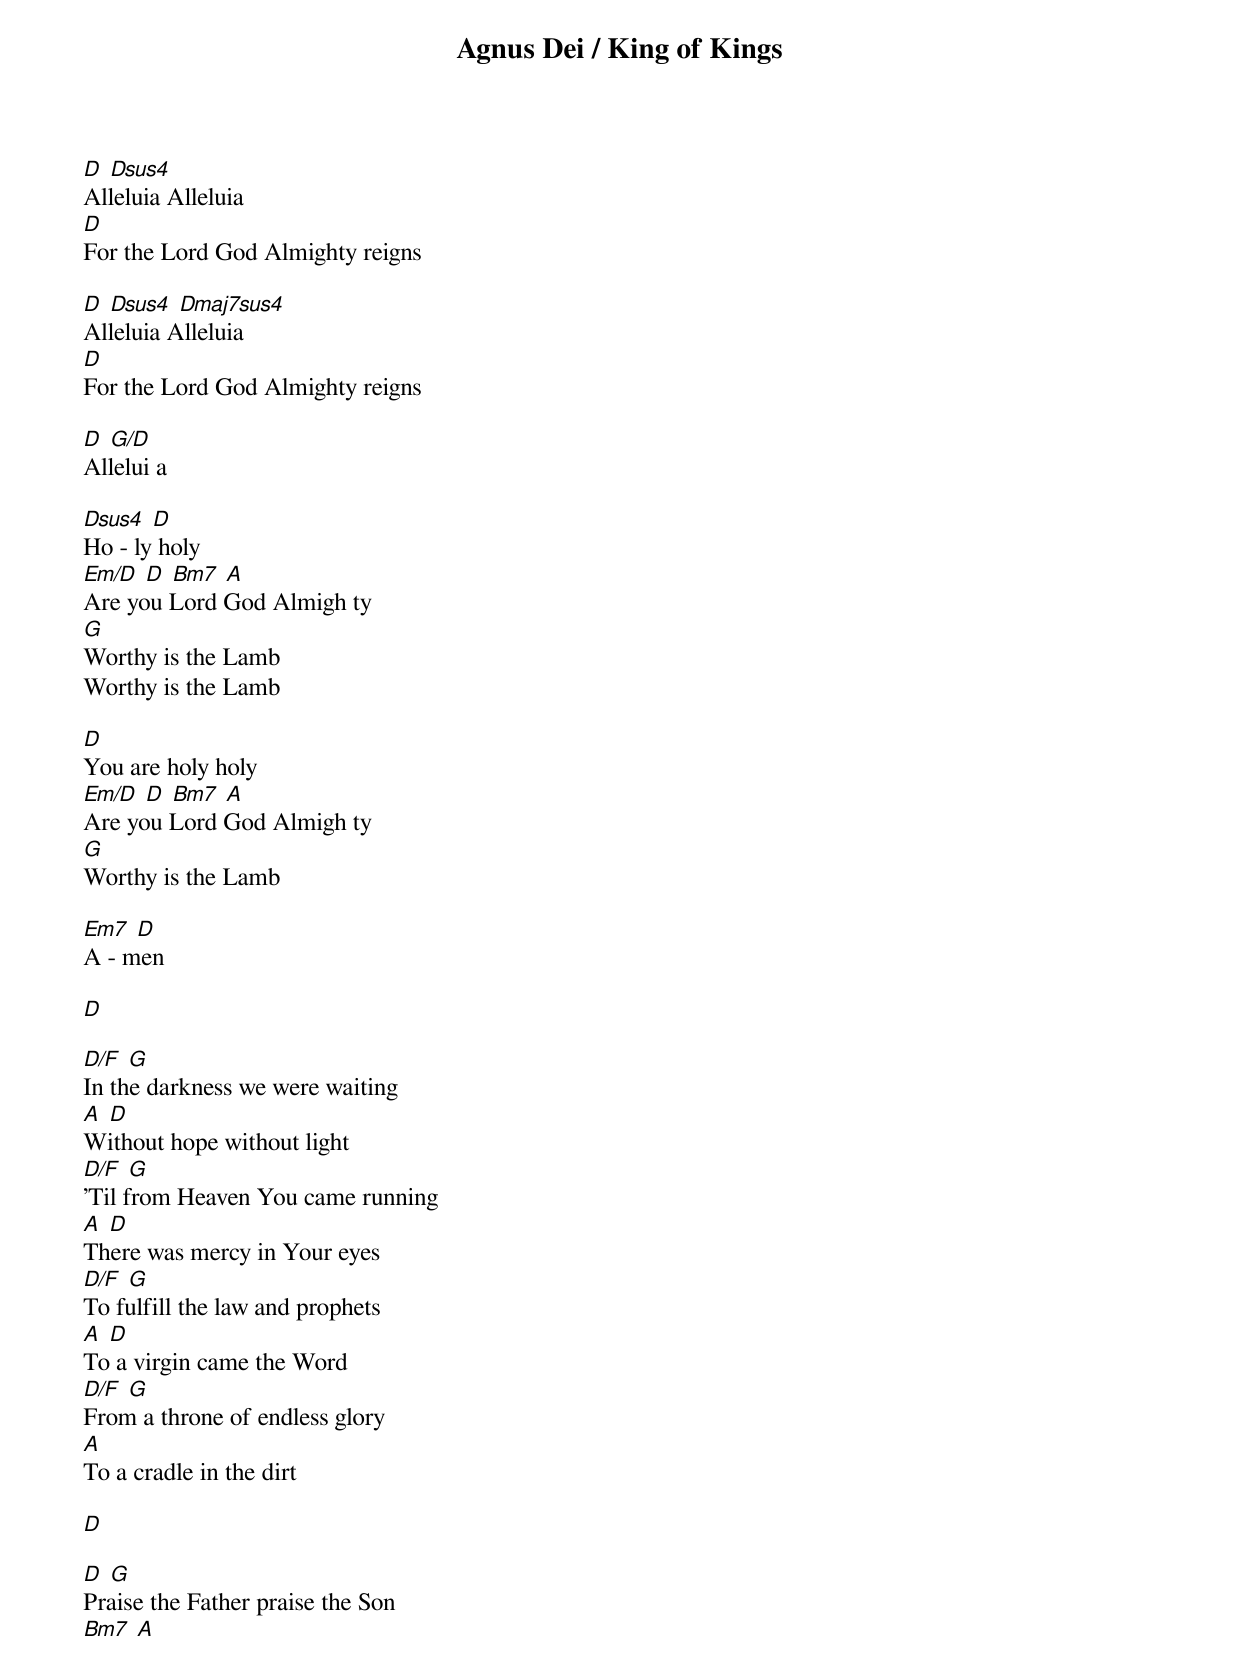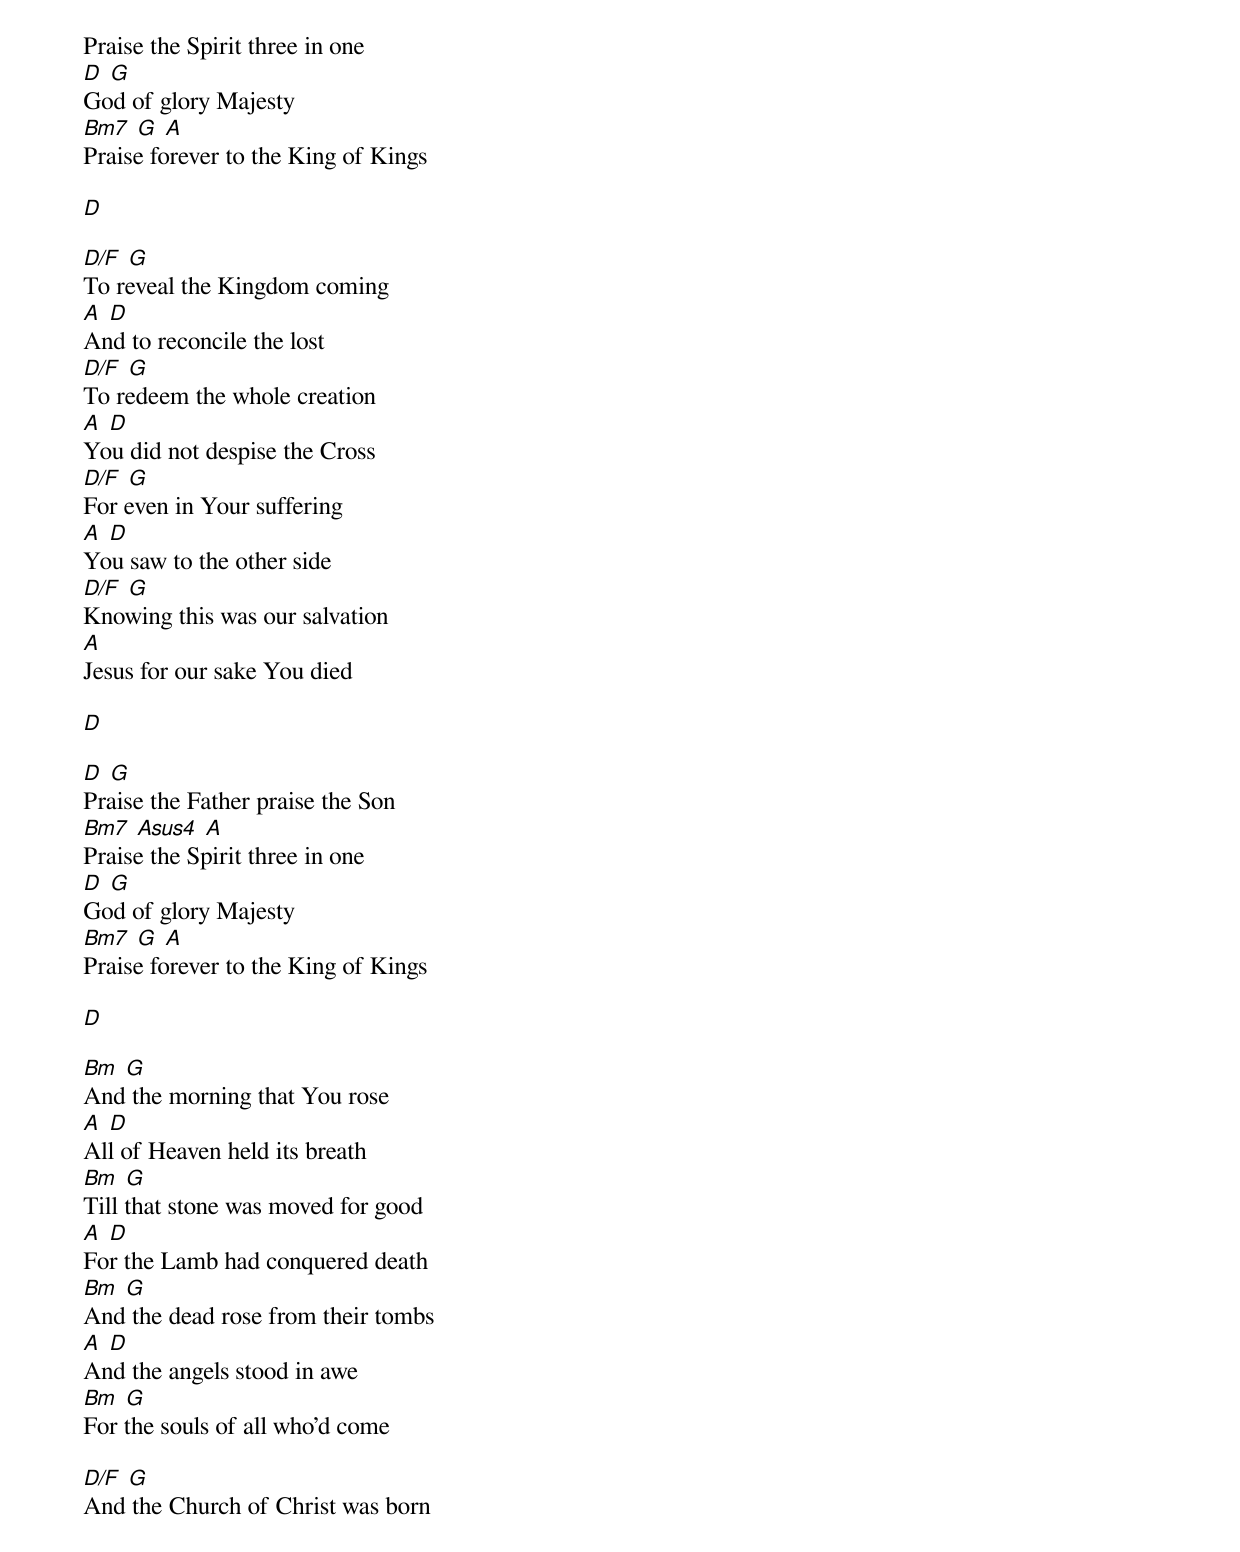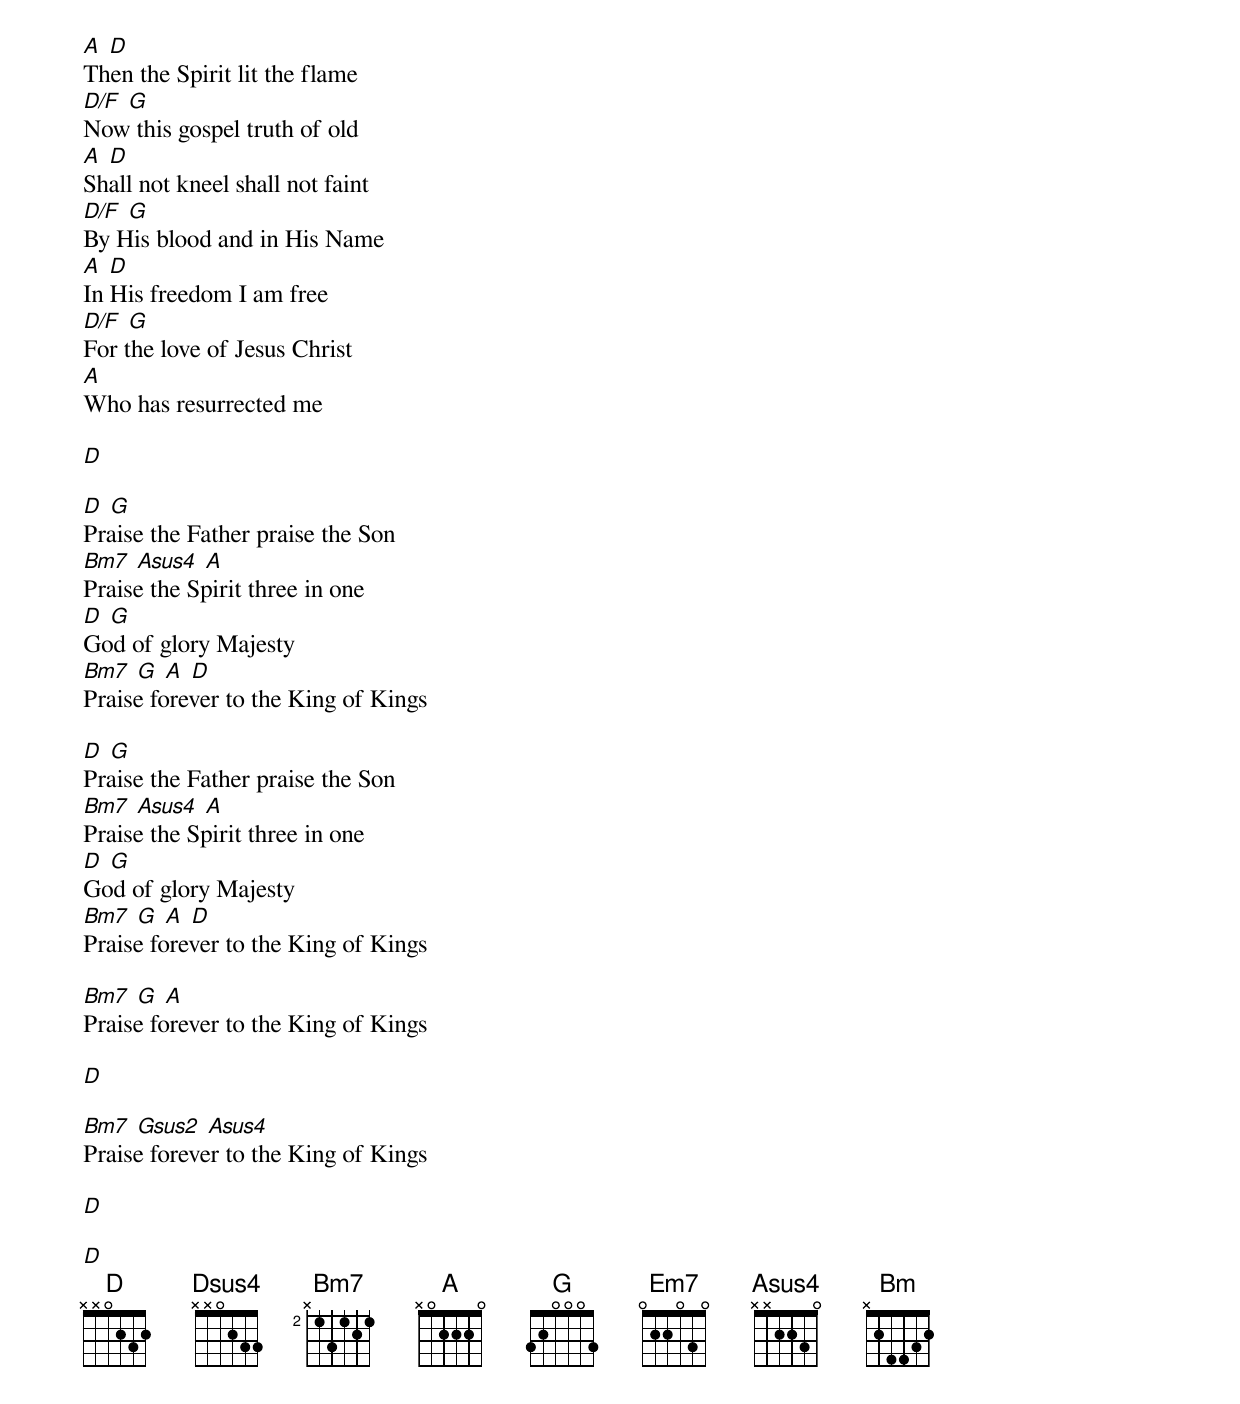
{title: Agnus Dei / King of Kings}
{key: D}
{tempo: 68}
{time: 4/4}

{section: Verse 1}
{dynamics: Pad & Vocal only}
[D] [Dsus4]
Alleluia Alleluia
[D]
For the Lord God Almighty reigns

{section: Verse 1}
[D] [Dsus4] [Dmaj7sus4]
Alleluia Alleluia
[D]
For the Lord God Almighty reigns

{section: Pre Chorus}
[D] [G/D]
Allelui a

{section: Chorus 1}
[Dsus4] [D]
Ho - ly holy
[Em/D] [D] [Bm7] [A]
Are you Lord God Almigh ty
[G]
Worthy is the Lamb
Worthy is the Lamb

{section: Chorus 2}
[D]
You are holy holy
[Em/D] [D] [Bm7] [A]
Are you Lord God Almigh ty
[G]
Worthy is the Lamb

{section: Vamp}
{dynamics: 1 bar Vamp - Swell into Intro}
[Em7] [D]
A - men

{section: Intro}
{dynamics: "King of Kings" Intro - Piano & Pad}
[D]

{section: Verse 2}
[D/F] [G]
In the darkness we were waiting
[A] [D]
Without hope without light
[D/F] [G]
'Til from Heaven You came running
[A] [D]
There was mercy in Your eyes
[D/F] [G]
To fulfill the law and prophets
[A] [D]
To a virgin came the Word
[D/F] [G]
From a throne of endless glory
[A]
To a cradle in the dirt

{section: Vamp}
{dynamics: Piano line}
[D]

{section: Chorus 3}
[D] [G]
Praise the Father praise the Son
[Bm7] [A]
Praise the Spirit three in one
[D] [G]
God of glory Majesty
[Bm7] [G] [A]
Praise forever to the King of Kings

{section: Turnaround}
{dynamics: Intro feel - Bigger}
[D]

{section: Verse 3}
[D/F] [G]
To reveal the Kingdom coming
[A] [D]
And to reconcile the lost
[D/F] [G]
To redeem the whole creation
[A] [D]
You did not despise the Cross
[D/F] [G]
For even in Your suffering
[A] [D]
You saw to the other side
[D/F] [G]
Knowing this was our salvation
[A]
Jesus for our sake You died

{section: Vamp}
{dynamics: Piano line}
[D]

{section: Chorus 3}
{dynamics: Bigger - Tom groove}
[D] [G]
Praise the Father praise the Son
[Bm7] [Asus4] [A]
Praise the Spirit three in one
[D] [G]
God of glory Majesty
[Bm7] [G] [A]
Praise forever to the King of Kings

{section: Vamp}
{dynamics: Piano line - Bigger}
[D]

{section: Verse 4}
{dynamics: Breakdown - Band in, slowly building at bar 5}
[Bm] [G]
And the morning that You rose
[A] [D]
All of Heaven held its breath
[Bm] [G]
Till that stone was moved for good
[A] [D]
For the Lamb had conquered death
[Bm] [G]
And the dead rose from their tombs
[A] [D]
And the angels stood in awe
[Bm] [G]
For the souls of all who'd come

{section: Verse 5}
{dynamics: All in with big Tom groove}
[D/F] [G]
And the Church of Christ was born
[A] [D]
Then the Spirit lit the flame
[D/F] [G]
Now this gospel truth of old
[A] [D]
Shall not kneel shall not faint
[D/F] [G]
By His blood and in His Name
[A] [D]
In His freedom I am free
[D/F] [G]
For the love of Jesus Christ
[A]
Who has resurrected me

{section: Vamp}
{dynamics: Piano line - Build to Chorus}
[D]

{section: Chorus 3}
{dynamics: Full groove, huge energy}
[D] [G]
Praise the Father praise the Son
[Bm7] [Asus4] [A]
Praise the Spirit three in one
[D] [G]
God of glory Majesty
[Bm7] [G] [A] [D]
Praise forever to the King of Kings

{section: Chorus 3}
[D] [G]
Praise the Father praise the Son
[Bm7] [Asus4] [A]
Praise the Spirit three in one
[D] [G]
God of glory Majesty
[Bm7] [G] [A] [D]
Praise forever to the King of Kings

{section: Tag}
[Bm7] [G] [A]
Praise forever to the King of Kings

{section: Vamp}
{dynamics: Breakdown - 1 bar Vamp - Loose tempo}
[D]

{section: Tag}
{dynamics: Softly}
[Bm7] [Gsus2] [Asus4]
Praise forever to the King of Kings
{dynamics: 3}

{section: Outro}
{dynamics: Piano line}
[D]

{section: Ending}
[D]
